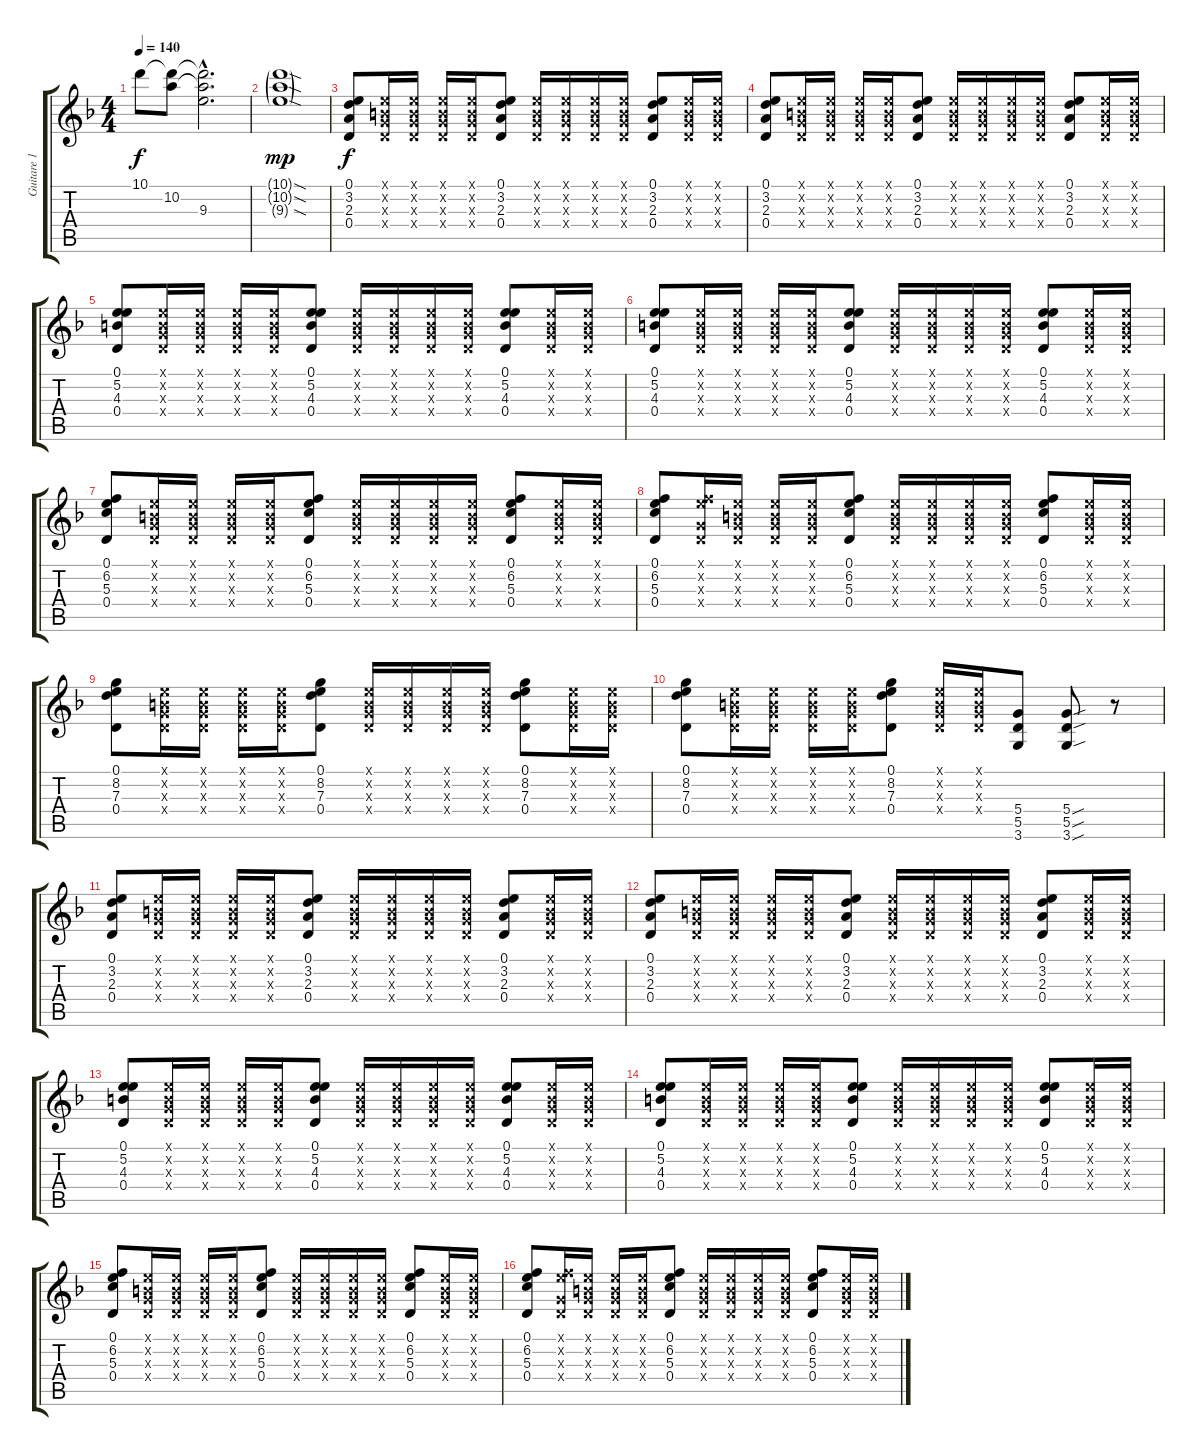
\track ("Guitare 1" "Guitare 1") {instrument distortionguitar}
\staff {score tabs}
\tuning (E4 B3 G3 D3 A2 E2) {hide}
\ts (4 4)
\tempo 140
\clef g2
\ks f
10.1.8{dy f} (10.1{t} 10.2).8 (10.1{hac t} 10.2{hac t} 9.3{hac}).2{d} |
(10.1{sod g} 10.2{sod g} 9.3{sod g}).1{dy mp} |
(0.1 3.2 2.3 0.4).8{dy f volume 12} (0.1{x} 0.2{x} 0.3{x} 0.4{x}).16 (0.1{x} 0.2{x} 0.3{x} 0.4{x}).16 (0.1{x} 0.2{x} 0.3{x} 0.4{x}).16 (0.1{x} 0.2{x} 0.3{x} 0.4{x}).16 (0.1 3.2 2.3 0.4).8 (0.1{x} 0.2{x} 0.3{x} 0.4{x}).16 (0.1{x} 0.2{x} 0.3{x} 0.4{x}).16 (0.1{x} 0.2{x} 0.3{x} 0.4{x}).16 (0.1{x} 0.2{x} 0.3{x} 0.4{x}).16 (0.1 3.2 2.3 0.4).8 (0.1{x} 0.2{x} 0.3{x} 0.4{x}).16 (0.1{x} 0.2{x} 0.3{x} 0.4{x}).16 |
(0.1 3.2 2.3 0.4).8 (0.1{x} 0.2{x} 0.3{x} 0.4{x}).16 (0.1{x} 0.2{x} 0.3{x} 0.4{x}).16 (0.1{x} 0.2{x} 0.3{x} 0.4{x}).16 (0.1{x} 0.2{x} 0.3{x} 0.4{x}).16 (0.1 3.2 2.3 0.4).8 (0.1{x} 0.2{x} 0.3{x} 0.4{x}).16 (0.1{x} 0.2{x} 0.3{x} 0.4{x}).16 (0.1{x} 0.2{x} 0.3{x} 0.4{x}).16 (0.1{x} 0.2{x} 0.3{x} 0.4{x}).16 (0.1 3.2 2.3 0.4).8 (0.1{x} 0.2{x} 0.3{x} 0.4{x}).16 (0.1{x} 0.2{x} 0.3{x} 0.4{x}).16 |
(0.1 5.2 4.3 0.4).8 (0.1{x} 0.2{x} 0.3{x} 0.4{x}).16 (0.1{x} 0.2{x} 0.3{x} 0.4{x}).16 (0.1{x} 0.2{x} 0.3{x} 0.4{x}).16 (0.1{x} 0.2{x} 0.3{x} 0.4{x}).16 (0.1 5.2 4.3 0.4).8 (0.1{x} 0.2{x} 0.3{x} 0.4{x}).16 (0.1{x} 0.2{x} 0.3{x} 0.4{x}).16 (0.1{x} 0.2{x} 0.3{x} 0.4{x}).16 (0.1{x} 0.2{x} 0.3{x} 0.4{x}).16 (0.1 5.2 4.3 0.4).8 (0.1{x} 0.2{x} 0.3{x} 0.4{x}).16 (0.1{x} 0.2{x} 0.3{x} 0.4{x}).16 |
(0.1 5.2 4.3 0.4).8 (0.1{x} 0.2{x} 0.3{x} 0.4{x}).16 (0.1{x} 0.2{x} 0.3{x} 0.4{x}).16 (0.1{x} 0.2{x} 0.3{x} 0.4{x}).16 (0.1{x} 0.2{x} 0.3{x} 0.4{x}).16 (0.1 5.2 4.3 0.4).8 (0.1{x} 0.2{x} 0.3{x} 0.4{x}).16 (0.1{x} 0.2{x} 0.3{x} 0.4{x}).16 (0.1{x} 0.2{x} 0.3{x} 0.4{x}).16 (0.1{x} 0.2{x} 0.3{x} 0.4{x}).16 (0.1 5.2 4.3 0.4).8 (0.1{x} 0.2{x} 0.3{x} 0.4{x}).16 (0.1{x} 0.2{x} 0.3{x} 0.4{x}).16 |
(0.1 6.2 5.3 0.4).8 (0.1{x} 0.2{x} 0.3{x} 0.4{x}).16 (0.1{x} 0.2{x} 0.3{x} 0.4{x}).16 (0.1{x} 0.2{x} 0.3{x} 0.4{x}).16 (0.1{x} 0.2{x} 0.3{x} 0.4{x}).16 (0.1 6.2 5.3 0.4).8 (0.1{x} 0.2{x} 0.3{x} 0.4{x}).16 (0.1{x} 0.2{x} 0.3{x} 0.4{x}).16 (0.1{x} 0.2{x} 0.3{x} 0.4{x}).16 (0.1{x} 0.2{x} 0.3{x} 0.4{x}).16 (0.1 6.2 5.3 0.4).8 (0.1{x} 0.2{x} 0.3{x} 0.4{x}).16 (0.1{x} 0.2{x} 0.3{x} 0.4{x}).16 |
(0.1 6.2 5.3 0.4).8 (0.1{x} 6.2{x} 0.3{x} 0.4{x}).16 (0.1{x} 0.2{x} 0.3{x} 0.4{x}).16 (0.1{x} 0.2{x} 0.3{x} 0.4{x}).16 (0.1{x} 0.2{x} 0.3{x} 0.4{x}).16 (0.1 6.2 5.3 0.4).8 (0.1{x} 0.2{x} 0.3{x} 0.4{x}).16 (0.1{x} 0.2{x} 0.3{x} 0.4{x}).16 (0.1{x} 0.2{x} 0.3{x} 0.4{x}).16 (0.1{x} 0.2{x} 0.3{x} 0.4{x}).16 (0.1 6.2 5.3 0.4).8 (0.1{x} 0.2{x} 0.3{x} 0.4{x}).16 (0.1{x} 0.2{x} 0.3{x} 0.4{x}).16 |
(0.1 8.2 7.3 0.4).8 (0.1{x} 0.2{x} 0.3{x} 0.4{x}).16 (0.1{x} 0.2{x} 0.3{x} 0.4{x}).16 (0.1{x} 0.2{x} 0.3{x} 0.4{x}).16 (0.1{x} 0.2{x} 0.3{x} 0.4{x}).16 (0.1 8.2 7.3 0.4).8 (0.1{x} 0.2{x} 0.3{x} 0.4{x}).16 (0.1{x} 0.2{x} 0.3{x} 0.4{x}).16 (0.1{x} 0.2{x} 0.3{x} 0.4{x}).16 (0.1{x} 0.2{x} 0.3{x} 0.4{x}).16 (0.1 8.2 7.3 0.4).8 (0.1{x} 0.2{x} 0.3{x} 0.4{x}).16 (0.1{x} 0.2{x} 0.3{x} 0.4{x}).16 |
(0.1 8.2 7.3 0.4).8 (0.1{x} 0.2{x} 0.3{x} 0.4{x}).16 (0.1{x} 0.2{x} 0.3{x} 0.4{x}).16 (0.1{x} 0.2{x} 0.3{x} 0.4{x}).16 (0.1{x} 0.2{x} 0.3{x} 0.4{x}).16 (0.1 8.2 7.3 0.4).8 (0.1{x} 0.2{x} 0.3{x} 0.4{x}).16 (0.1{x} 0.2{x} 0.3{x} 0.4{x}).16 (5.4 5.5 3.6).8 (5.4{sou} 5.5{sou} 3.6{sou}).8 r.8 |
(0.1 3.2 2.3 0.4).8 (0.1{x} 0.2{x} 0.3{x} 0.4{x}).16 (0.1{x} 0.2{x} 0.3{x} 0.4{x}).16 (0.1{x} 0.2{x} 0.3{x} 0.4{x}).16 (0.1{x} 0.2{x} 0.3{x} 0.4{x}).16 (0.1 3.2 2.3 0.4).8 (0.1{x} 0.2{x} 0.3{x} 0.4{x}).16 (0.1{x} 0.2{x} 0.3{x} 0.4{x}).16 (0.1{x} 0.2{x} 0.3{x} 0.4{x}).16 (0.1{x} 0.2{x} 0.3{x} 0.4{x}).16 (0.1 3.2 2.3 0.4).8 (0.1{x} 0.2{x} 0.3{x} 0.4{x}).16 (0.1{x} 0.2{x} 0.3{x} 0.4{x}).16 |
(0.1 3.2 2.3 0.4).8 (0.1{x} 0.2{x} 0.3{x} 0.4{x}).16 (0.1{x} 0.2{x} 0.3{x} 0.4{x}).16 (0.1{x} 0.2{x} 0.3{x} 0.4{x}).16 (0.1{x} 0.2{x} 0.3{x} 0.4{x}).16 (0.1 3.2 2.3 0.4).8 (0.1{x} 0.2{x} 0.3{x} 0.4{x}).16 (0.1{x} 0.2{x} 0.3{x} 0.4{x}).16 (0.1{x} 0.2{x} 0.3{x} 0.4{x}).16 (0.1{x} 0.2{x} 0.3{x} 0.4{x}).16 (0.1 3.2 2.3 0.4).8 (0.1{x} 0.2{x} 0.3{x} 0.4{x}).16 (0.1{x} 0.2{x} 0.3{x} 0.4{x}).16 |
(0.1 5.2 4.3 0.4).8 (0.1{x} 0.2{x} 0.3{x} 0.4{x}).16 (0.1{x} 0.2{x} 0.3{x} 0.4{x}).16 (0.1{x} 0.2{x} 0.3{x} 0.4{x}).16 (0.1{x} 0.2{x} 0.3{x} 0.4{x}).16 (0.1 5.2 4.3 0.4).8 (0.1{x} 0.2{x} 0.3{x} 0.4{x}).16 (0.1{x} 0.2{x} 0.3{x} 0.4{x}).16 (0.1{x} 0.2{x} 0.3{x} 0.4{x}).16 (0.1{x} 0.2{x} 0.3{x} 0.4{x}).16 (0.1 5.2 4.3 0.4).8 (0.1{x} 0.2{x} 0.3{x} 0.4{x}).16 (0.1{x} 0.2{x} 0.3{x} 0.4{x}).16 |
(0.1 5.2 4.3 0.4).8 (0.1{x} 0.2{x} 0.3{x} 0.4{x}).16 (0.1{x} 0.2{x} 0.3{x} 0.4{x}).16 (0.1{x} 0.2{x} 0.3{x} 0.4{x}).16 (0.1{x} 0.2{x} 0.3{x} 0.4{x}).16 (0.1 5.2 4.3 0.4).8 (0.1{x} 0.2{x} 0.3{x} 0.4{x}).16 (0.1{x} 0.2{x} 0.3{x} 0.4{x}).16 (0.1{x} 0.2{x} 0.3{x} 0.4{x}).16 (0.1{x} 0.2{x} 0.3{x} 0.4{x}).16 (0.1 5.2 4.3 0.4).8 (0.1{x} 0.2{x} 0.3{x} 0.4{x}).16 (0.1{x} 0.2{x} 0.3{x} 0.4{x}).16 |
(0.1 6.2 5.3 0.4).8 (0.1{x} 0.2{x} 0.3{x} 0.4{x}).16 (0.1{x} 0.2{x} 0.3{x} 0.4{x}).16 (0.1{x} 0.2{x} 0.3{x} 0.4{x}).16 (0.1{x} 0.2{x} 0.3{x} 0.4{x}).16 (0.1 6.2 5.3 0.4).8 (0.1{x} 0.2{x} 0.3{x} 0.4{x}).16 (0.1{x} 0.2{x} 0.3{x} 0.4{x}).16 (0.1{x} 0.2{x} 0.3{x} 0.4{x}).16 (0.1{x} 0.2{x} 0.3{x} 0.4{x}).16 (0.1 6.2 5.3 0.4).8 (0.1{x} 0.2{x} 0.3{x} 0.4{x}).16 (0.1{x} 0.2{x} 0.3{x} 0.4{x}).16 |
(0.1 6.2 5.3 0.4).8 (0.1{x} 6.2{x} 0.3{x} 0.4{x}).16 (0.1{x} 0.2{x} 0.3{x} 0.4{x}).16 (0.1{x} 0.2{x} 0.3{x} 0.4{x}).16 (0.1{x} 0.2{x} 0.3{x} 0.4{x}).16 (0.1 6.2 5.3 0.4).8 (0.1{x} 0.2{x} 0.3{x} 0.4{x}).16 (0.1{x} 0.2{x} 0.3{x} 0.4{x}).16 (0.1{x} 0.2{x} 0.3{x} 0.4{x}).16 (0.1{x} 0.2{x} 0.3{x} 0.4{x}).16 (0.1 6.2 5.3 0.4).8 (0.1{x} 0.2{x} 0.3{x} 0.4{x}).16 (0.1{x} 0.2{x} 0.3{x} 0.4{x}).16
